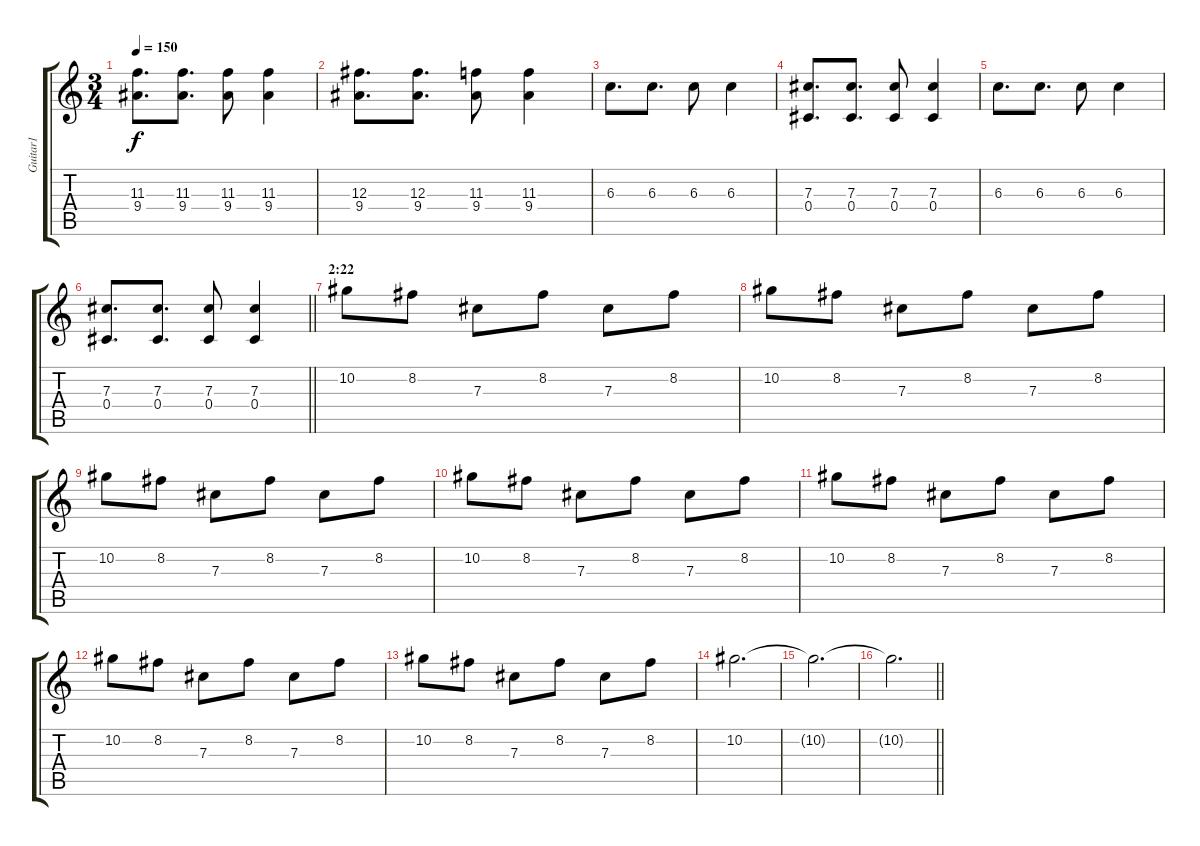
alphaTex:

\track ("Guitar1" "Guitar1") {instrument overdrivenguitar}
\staff {score tabs}
\tuning (Eb4 Bb3 Gb3 Db3 Ab2 Db2) {hide}
\ts (3 4)
\tempo 150
\clef g2
\ks c
(11.3 9.4).8{d dy f} (11.3 9.4).8{d} (11.3 9.4).8 (11.3 9.4).4 |
(12.3 9.4).8{d} (12.3 9.4).8{d} (11.3 9.4).8 (11.3 9.4).4 |
6.3.8{d} 6.3.8{d} 6.3.8 6.3.4 |
(7.3 0.4).8{d} (7.3 0.4).8{d} (7.3 0.4).8 (7.3 0.4).4 |
6.3.8{d} 6.3.8{d} 6.3.8 6.3.4 |
\barLineRight lightlight
(7.3 0.4).8{d} (7.3 0.4).8{d} (7.3 0.4).8 (7.3 0.4).4 |
\section ("" "2:22")
10.2.8{instrument electricguitarclean} 8.2.8 7.3.8 8.2.8 7.3.8 8.2.8 |
10.2.8 8.2.8 7.3.8 8.2.8 7.3.8 8.2.8 |
10.2.8 8.2.8 7.3.8 8.2.8 7.3.8 8.2.8 |
10.2.8 8.2.8 7.3.8 8.2.8 7.3.8 8.2.8 |
10.2.8 8.2.8 7.3.8 8.2.8 7.3.8 8.2.8 |
10.2.8 8.2.8 7.3.8 8.2.8 7.3.8 8.2.8 |
10.2.8 8.2.8 7.3.8 8.2.8 7.3.8 8.2.8 |
10.2.2{d} |
10.2{t}.2{d} |
\barLineRight lightlight
10.2{t}.2{d}
